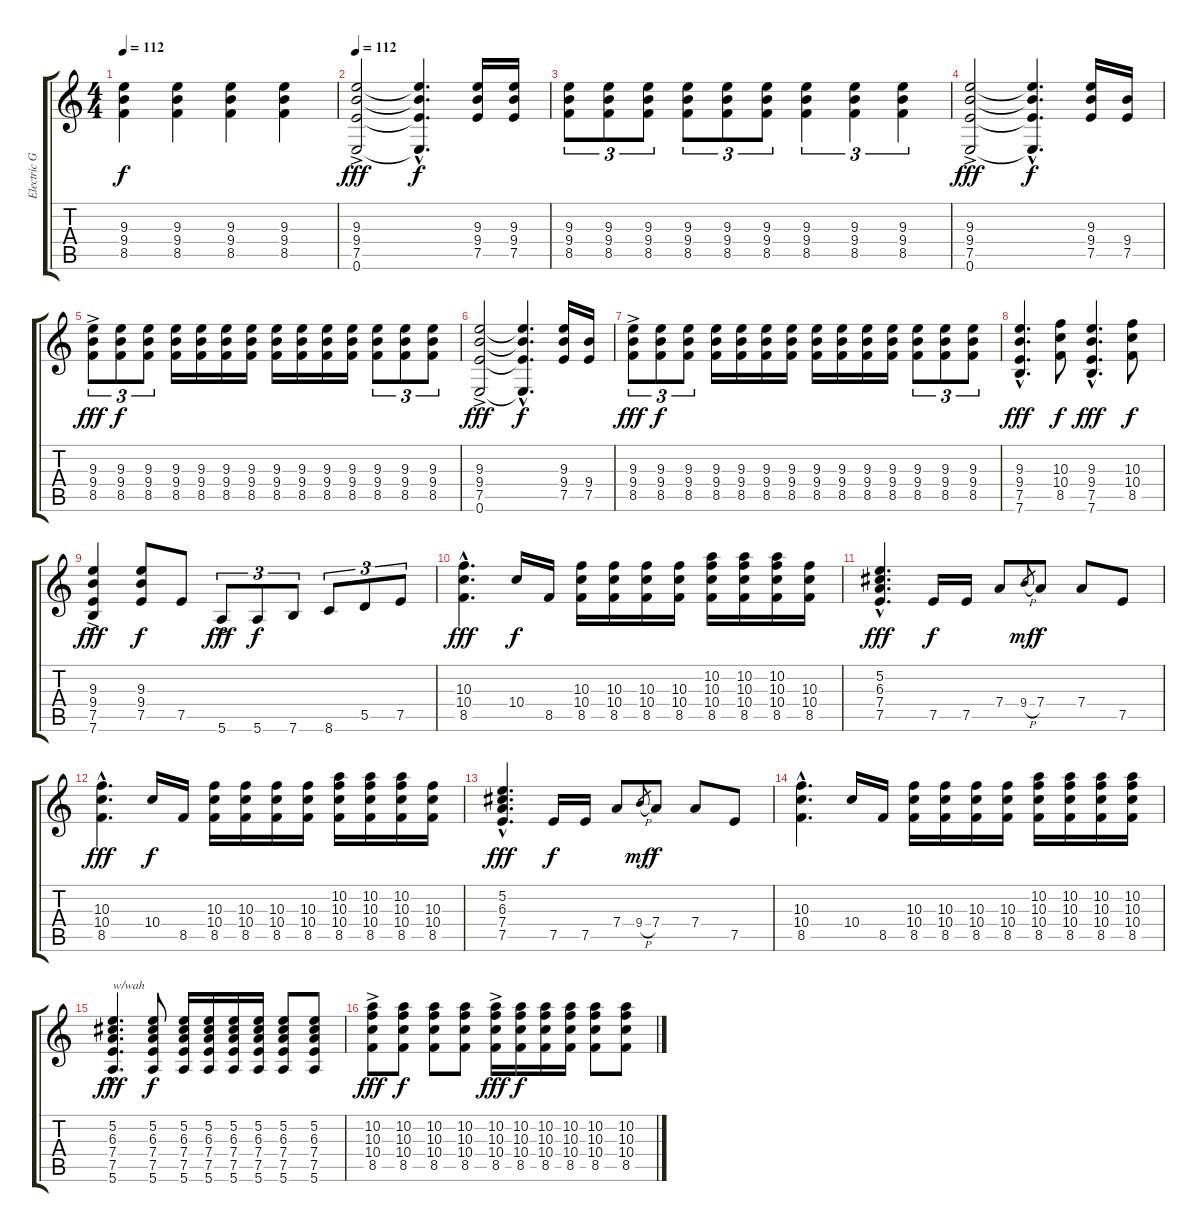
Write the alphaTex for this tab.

\track ("Electric Guitar 2" "Electric G") {instrument distortionguitar}
\staff {score tabs}
\tuning (E4 B3 G3 D3 A2 E2) {hide}
\ts (4 4)
\tempo 112
\clef g2
\ks c
(9.3 9.4 8.5).4{dy f} (9.3 9.4 8.5).4 (9.3 9.4 8.5).4 (9.3 9.4 8.5).4 |
\tempo 112
(9.3{ac} 9.4{ac} 7.5{ac} 0.6{ac}).2{dy fff} (9.3{hac t} 9.4{hac t} 7.5{hac t} 0.6{hac t}).4{d dy f} (9.3 9.4 7.5).16 (9.3 9.4 7.5).16 |
(9.3 9.4 8.5).8{tu (3 2)} (9.3 9.4 8.5).8{tu (3 2)} (9.3 9.4 8.5).8{tu (3 2)} (9.3 9.4 8.5).8{tu (3 2)} (9.3 9.4 8.5).8{tu (3 2)} (9.3 9.4 8.5).8{tu (3 2)} (9.3 9.4 8.5).4{tu (3 2)} (9.3 9.4 8.5).4{tu (3 2)} (9.3 9.4 8.5).4{tu (3 2)} |
(9.3{ac} 9.4{ac} 7.5{ac} 0.6{ac}).2{dy fff} (9.3{hac t} 9.4{hac t} 7.5{hac t} 0.6{hac t}).4{d dy f} (9.3 9.4 7.5).16 (9.4 7.5).16 |
(9.3{ac} 9.4{ac} 8.5{ac}).8{tu (3 2) dy fff} (9.3 9.4 8.5).8{tu (3 2) dy f} (9.3 9.4 8.5).8{tu (3 2)} (9.3 9.4 8.5).16 (9.3 9.4 8.5).16 (9.3 9.4 8.5).16 (9.3 9.4 8.5).16 (9.3 9.4 8.5).16 (9.3 9.4 8.5).16 (9.3 9.4 8.5).16 (9.3 9.4 8.5).16 (9.3 9.4 8.5).8{tu (3 2)} (9.3 9.4 8.5).8{tu (3 2)} (9.3 9.4 8.5).8{tu (3 2)} |
(9.3{ac} 9.4{ac} 7.5{ac} 0.6{ac}).2{dy fff} (9.3{hac t} 9.4{hac t} 7.5{hac t} 0.6{hac t}).4{d dy f} (9.3 9.4 7.5).16 (9.4 7.5).16 |
(9.3{ac} 9.4{ac} 8.5{ac}).8{tu (3 2) dy fff} (9.3 9.4 8.5).8{tu (3 2) dy f} (9.3 9.4 8.5).8{tu (3 2)} (9.3 9.4 8.5).16 (9.3 9.4 8.5).16 (9.3 9.4 8.5).16 (9.3 9.4 8.5).16 (9.3 9.4 8.5).16 (9.3 9.4 8.5).16 (9.3 9.4 8.5).16 (9.3 9.4 8.5).16 (9.3 9.4 8.5).8{tu (3 2)} (9.3 9.4 8.5).8{tu (3 2)} (9.3 9.4 8.5).8{tu (3 2)} |
(9.3{hac} 9.4{hac} 7.5{hac} 7.6{hac}).4{d dy fff} (10.3 10.4 8.5).8{dy f} (9.3{hac} 9.4{hac} 7.5{hac} 7.6{hac}).4{d dy fff} (10.3 10.4 8.5).8{dy f} |
(9.3{ac} 9.4{ac} 7.5{ac} 7.6{ac}).4{dy fff} (9.3 9.4 7.5).8{dy f} 7.5.8 5.6{ac}.8{tu (3 2) dy fff} 5.6.8{tu (3 2) dy f} 7.6.8{tu (3 2)} 8.6.8{tu (3 2)} 5.5.8{tu (3 2)} 7.5.8{tu (3 2)} |
(10.3{hac} 10.4{hac} 8.5{hac}).4{d dy fff} 10.4.16{dy f} 8.5.16 (10.3 10.4 8.5).16 (10.3 10.4 8.5).16 (10.3 10.4 8.5).16 (10.3 10.4 8.5).16 (10.2 10.3 10.4 8.5).16 (10.2 10.3 10.4 8.5).16 (10.2 10.3 10.4 8.5).16 (10.3 10.4 8.5).16 |
(5.2{hac} 6.3{hac} 7.4{hac} 7.5{hac}).4{d dy fff} 7.5.16{dy f} 7.5.16 7.4.8 9.4{h}.8{gr dy mf} 7.4.8{dy f} 7.4.8 7.5.8 |
(10.3{hac} 10.4{hac} 8.5{hac}).4{d dy fff} 10.4.16{dy f} 8.5.16 (10.3 10.4 8.5).16 (10.3 10.4 8.5).16 (10.3 10.4 8.5).16 (10.3 10.4 8.5).16 (10.2 10.3 10.4 8.5).16 (10.2 10.3 10.4 8.5).16 (10.2 10.3 10.4 8.5).16 (10.3 10.4 8.5).16 |
(5.2{hac} 6.3{hac} 7.4{hac} 7.5{hac}).4{d dy fff} 7.5.16{dy f} 7.5.16 7.4.8 9.4{h}.8{gr dy mf} 7.4.8{dy f} 7.4.8 7.5.8 |
(10.3{hac} 10.4{hac} 8.5{hac}).4{d} 10.4.16 8.5.16 (10.3 10.4 8.5).16 (10.3 10.4 8.5).16 (10.3 10.4 8.5).16 (10.3 10.4 8.5).16 (10.2 10.3 10.4 8.5).16 (10.2 10.3 10.4 8.5).16 (10.2 10.3 10.4 8.5).16 (10.2 10.3 10.4 8.5).16 |
(5.2{hac} 6.3{hac} 7.4{hac} 7.5{hac} 5.6{hac}).4{d txt "w/wah" dy fff} (5.2 6.3 7.4 7.5 5.6).8{dy f} (5.2 6.3 7.4 7.5 5.6).16 (5.2 6.3 7.4 7.5 5.6).16 (5.2 6.3 7.4 7.5 5.6).16 (5.2 6.3 7.4 7.5 5.6).16 (5.2 6.3 7.4 7.5 5.6).8 (5.2 6.3 7.4 7.5 5.6).8 |
(10.2{ac} 10.3{ac} 10.4{ac} 8.5{ac}).8{dy fff volume 14} (10.2 10.3 10.4 8.5).8{dy f} (10.2 10.3 10.4 8.5).8 (10.2 10.3 10.4 8.5).8 (10.2{ac} 10.3{ac} 10.4{ac} 8.5{ac}).16{dy fff} (10.2 10.3 10.4 8.5).16{dy f} (10.2 10.3 10.4 8.5).16 (10.2 10.3 10.4 8.5).16 (10.2 10.3 10.4 8.5).8 (10.2 10.3 10.4 8.5).8
